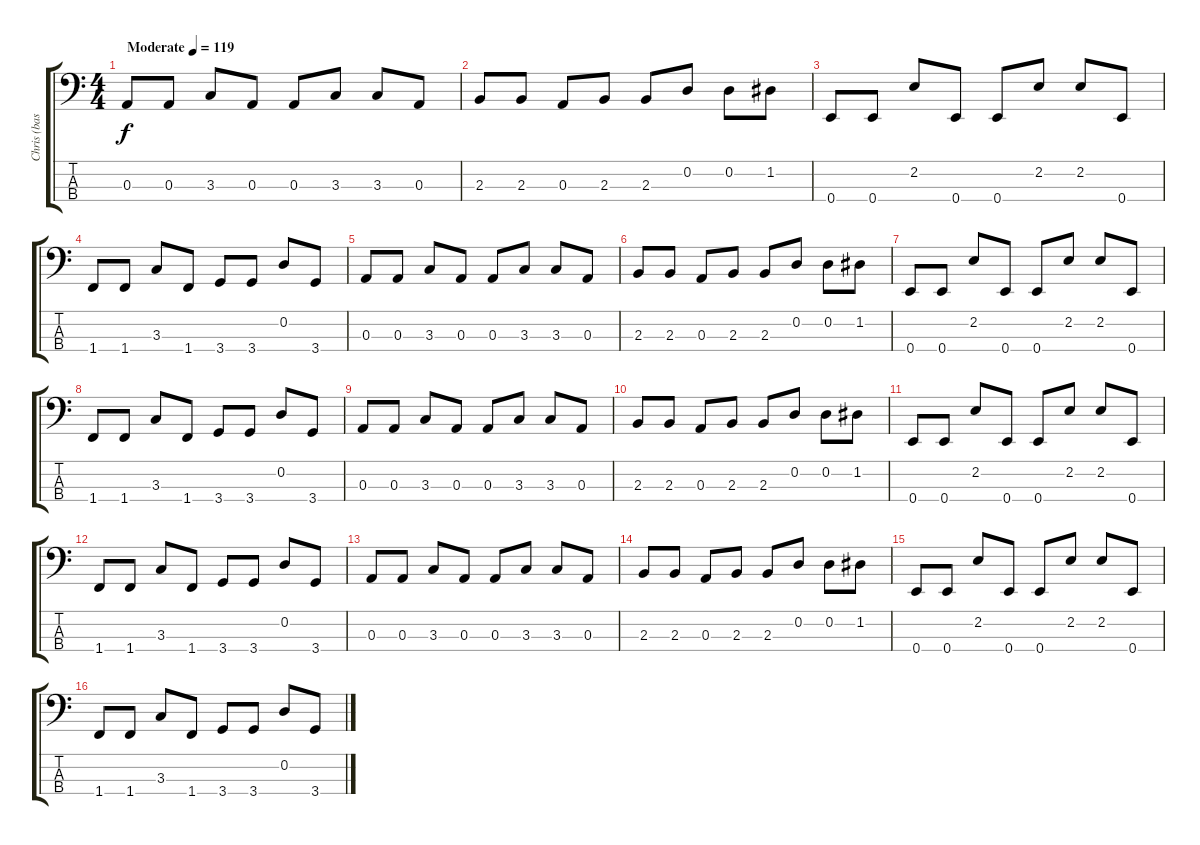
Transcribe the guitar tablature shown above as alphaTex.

\track ("Chris (bass)" "Chris (bas") {instrument electricbassfinger}
\staff {score tabs}
\tuning (G2 D2 A1 E1) {hide}
\ts (4 4)
\tempo (119 "Moderate")
\clef f4
\ks c
0.3.8{dy f instrument electricbassfinger} 0.3.8 3.3.8 0.3.8 0.3.8 3.3.8 3.3.8 0.3.8 |
2.3.8 2.3.8 0.3.8 2.3.8 2.3.8 0.2.8 0.2.8 1.2.8 |
0.4.8 0.4.8 2.2.8 0.4.8 0.4.8 2.2.8 2.2.8 0.4.8 |
1.4.8 1.4.8 3.3.8 1.4.8 3.4.8 3.4.8 0.2.8 3.4.8 |
0.3.8 0.3.8 3.3.8 0.3.8 0.3.8 3.3.8 3.3.8 0.3.8 |
2.3.8 2.3.8 0.3.8 2.3.8 2.3.8 0.2.8 0.2.8 1.2.8 |
0.4.8 0.4.8 2.2.8 0.4.8 0.4.8 2.2.8 2.2.8 0.4.8 |
1.4.8 1.4.8 3.3.8 1.4.8 3.4.8 3.4.8 0.2.8 3.4.8 |
0.3.8 0.3.8 3.3.8 0.3.8 0.3.8 3.3.8 3.3.8 0.3.8 |
2.3.8 2.3.8 0.3.8 2.3.8 2.3.8 0.2.8 0.2.8 1.2.8 |
0.4.8 0.4.8 2.2.8 0.4.8 0.4.8 2.2.8 2.2.8 0.4.8 |
1.4.8 1.4.8 3.3.8 1.4.8 3.4.8 3.4.8 0.2.8 3.4.8 |
0.3.8 0.3.8 3.3.8 0.3.8 0.3.8 3.3.8 3.3.8 0.3.8 |
2.3.8 2.3.8 0.3.8 2.3.8 2.3.8 0.2.8 0.2.8 1.2.8 |
0.4.8 0.4.8 2.2.8 0.4.8 0.4.8 2.2.8 2.2.8 0.4.8 |
1.4.8 1.4.8 3.3.8 1.4.8 3.4.8 3.4.8 0.2.8 3.4.8
